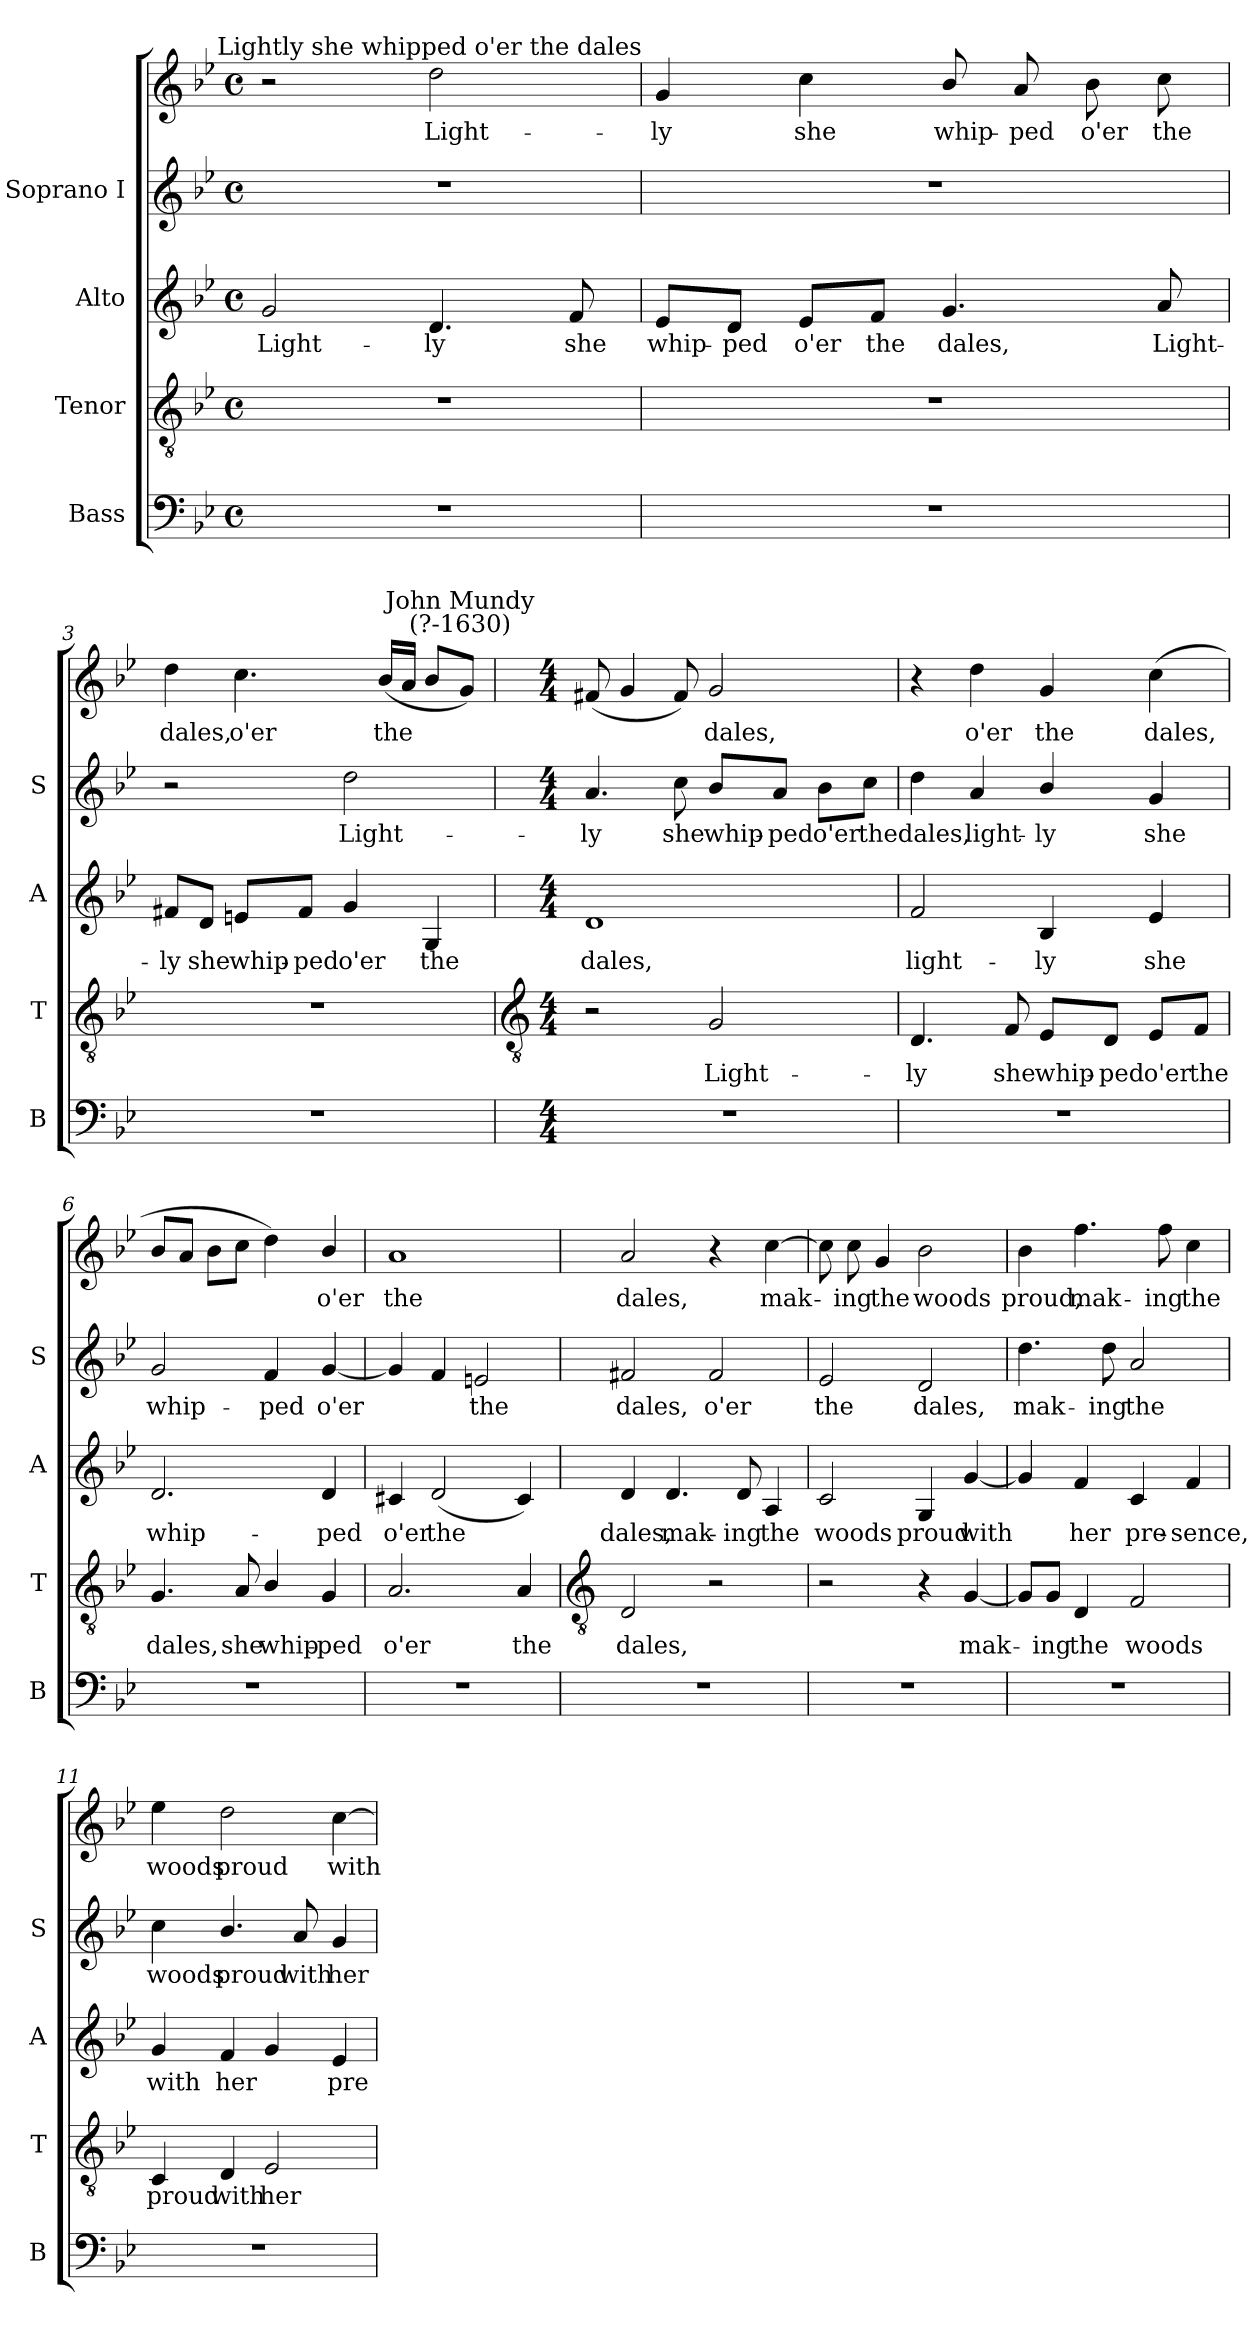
**kern	**kern	**text	**kern	**text	**kern	**text	**kern	**text
*part4	*part3	*part3	*part2	*part2	*part1	*part1	*part1	*part1
*staff5	*staff4	*staff4	*staff3	*staff3	*staff2	*staff2	*staff1	*staff1
*I"Bass	*I"Tenor	*	*I"Alto	*	*I"Soprano I	*	*	*
*I'B	*I'T	*	*I'A	*	*I'S	*	*	*
*clefF4	*clefGv2	*	*clefG2	*	*clefG2	*	*clefG2	*
*k[b-e-]	*k[b-e-]	*	*k[b-e-]	*	*k[b-e-]	*	*k[b-e-]	*
*B-:	*B-:	*	*B-:	*	*B-:	*	*B-:	*
*M4/4	*M4/4	*	*M4/4	*	*M4/4	*	*M4/4	*
*met(c)	*met(c)	*	*met(c)	*	*met(c)	*	*met(c)	*
=1	=1	=1	=1	=1	=1	=1	=1	=1
!	!	!	!	!LO:LY:b	!	!	!	!
1r	1r	.	2g	Light-	1r	.	2r	.
!	!	!	!	!	!	!	!LO:TX:a:cj:t=Lightly she whipped o'er the dales	!
!	!	!	!	!LO:LY:b	!	!	!	!LO:LY:b
.	.	.	4.d	-ly	.	.	2dd	Light-
!	!	!	!	!LO:LY:b	!	!	!	!
.	.	.	8f	she	.	.	.	.
=2	=2	=2	=2	=2	=2	=2	=2	=2
!	!	!	!	!LO:LY:b	!	!	!	!LO:LY:b
1r	1r	.	8e-/L	whip-	1r	.	4g	-ly
!	!	!	!	!LO:LY:b	!	!	!	!
.	.	.	8d/J	-ped	.	.	.	.
!	!	!	!	!LO:LY:b	!	!	!	!LO:LY:b
.	.	.	8e-/L	o'er	.	.	4cc	she
!	!	!	!	!LO:LY:b	!	!	!	!
.	.	.	8f/J	the	.	.	.	.
!	!	!	!	!LO:LY:b	!	!	!	!LO:LY:b
.	.	.	4.g	dales,	.	.	8b-/	whip-
!	!	!	!	!	!	!	!	!LO:LY:b
.	.	.	.	.	.	.	8a	-ped
!	!	!	!	!	!	!	!	!LO:LY:b
.	.	.	.	.	.	.	8b-	o'er
!	!	!	!	!LO:LY:b	!	!	!	!LO:LY:b
.	.	.	8a	Light-	.	.	8cc	the
=3	=3	=3	=3	=3	=3	=3	=3	=3
!	!	!	!	!LO:LY:b	!	!	!	!LO:LY:b
1r	1r	.	8f#X/L	-ly	2r	.	4dd	dales,
!	!	!	!	!LO:LY:b	!	!	!	!
.	.	.	8d/J	she	.	.	.	.
!	!	!	!	!LO:LY:b	!	!	!	!LO:LY:b
.	.	.	8en/L	whip-	.	.	4.cc	o'er
!	!	!	!	!LO:LY:b	!	!	!	!
.	.	.	8f#/J	-ped	.	.	.	.
!	!	!	!	!LO:LY:b	!	!LO:LY:b	!	!
.	.	.	4g	o'er	2dd	Light-	.	.
!	!	!	!	!	!	!	!	!LO:LY:b
.	.	.	.	.	.	.	(<16b-LL	the
.	.	.	.	.	.	.	16aJJ	.
!	!	!	!	!LO:LY:b	!	!	!	!
.	.	.	4G	the	.	.	8b-L	.
!	!	!	!	!	!	!	!LO:TX:a:cj:t=John Mundy\n(?-1630)	!
.	.	.	.	.	.	.	8gJ)	.
!!LO:LB:g=z
=4	=4	=4	=4	=4	=4	=4	=4	=4
*	*clefGv2	*	*	*	*	*	*	*
*M4/4	*M4/4	*	*M4/4	*	*M4/4	*	*M4/4	*
!	!	!	!	!LO:LY:b	!	!LO:LY:b	!	!
1r	2r	.	1d	dales,	4.a	ly	(<8f#X	.
.	.	.	.	.	.	.	4g	.
!	!	!	!	!	!	!LO:LY:b	!	!
.	.	.	.	.	8cc	she	8f#)	.
!	!	!LO:LY:b	!	!	!	!LO:LY:b	!	!LO:LY:b
.	2G	Light-	.	.	8b-/L	whip-	2g	-dales,
!	!	!	!	!	!	!LO:LY:b	!	!
.	.	.	.	.	8a/J	-ped	.	.
!	!	!	!	!	!	!LO:LY:b	!	!
.	.	.	.	.	8b-\L	o'er	.	.
!	!	!	!	!	!	!LO:LY:b	!	!
.	.	.	.	.	8cc\J	the	.	.
=5	=5	=5	=5	=5	=5	=5	=5	=5
!	!	!LO:LY:b	!	!LO:LY:b	!	!LO:LY:b	!	!
1r	4.D	-ly	2f	light-	4dd	dales,	4r	.
!	!	!	!	!	!	!LO:LY:b	!	!LO:LY:b
.	.	.	.	.	4a	light-	4dd	o'er
!	!	!LO:LY:b	!	!	!	!	!	!
.	8F	she	.	.	.	.	.	.
!	!	!LO:LY:b	!	!LO:LY:b	!	!LO:LY:b	!	!LO:LY:b
.	8E-/L	whip-	4B-	-ly	4b-/	-ly	4g	the
!	!	!LO:LY:b	!	!	!	!	!	!
.	8D/J	-ped	.	.	.	.	.	.
!	!	!LO:LY:b	!	!LO:LY:b	!	!LO:LY:b	!	!LO:LY:b
.	8E-/L	o'er	4e-	she	4g	she	(>4cc	dales,
!	!	!LO:LY:b	!	!	!	!	!	!
.	8F/J	the	.	.	.	.	.	.
=6	=6	=6	=6	=6	=6	=6	=6	=6
!	!	!LO:LY:b	!	!LO:LY:b	!	!LO:LY:b	!	!
1r	4.G	dales,	2.d	whip-	2g	whip-	8b-L	.
.	.	.	.	.	.	.	8aJ	.
.	.	.	.	.	.	.	8b-L	.
!	!	!LO:LY:b	!	!	!	!	!	!
.	8A	she	.	.	.	.	8ccJ	.
!	!	!LO:LY:b	!	!	!	!LO:LY:b	!	!
.	4B-/	whip-	.	.	4f	-ped	4dd)	.
!	!	!LO:LY:b	!	!LO:LY:b	!	!LO:LY:b	!	!LO:LY:b
.	4G	-ped	4d	-ped	[4g	o'er	4b-/	o'er
=7	=7	=7	=7	=7	=7	=7	=7	=7
!	!	!LO:LY:b	!	!LO:LY:b	!	!	!	!LO:LY:b
1r	2.A	o'er	4c#X	o'er	4g]	.	1a	the
!	!	!	!	!LO:LY:b	!	!	!	!
.	.	.	(<2d	the	4f	.	.	.
!	!	!	!	!	!	!LO:LY:b	!	!
.	.	.	.	.	2en	the	.	.
!	!	!LO:LY:b	!	!	!	!	!	!
.	4A	the	4c#)	.	.	.	.	.
!!LO:LB:g=z
=8	=8	=8	=8	=8	=8	=8	=8	=8
*	*clefGv2	*	*	*	*	*	*	*
!	!	!LO:LY:b	!	!LO:LY:b	!	!LO:LY:b	!	!LO:LY:b
1r	2D	dales,	4d	dales,	2f#X	dales,	2a	dales,
!	!	!	!	!LO:LY:b	!	!	!	!
.	.	.	4.d	mak-	.	.	.	.
!	!	!	!	!	!	!LO:LY:b	!	!
.	2r	.	.	.	2f#	o'er	4r	.
!	!	!	!	!LO:LY:b	!	!	!	!
.	.	.	8d	-ing	.	.	.	.
!	!	!	!	!LO:LY:b	!	!	!	!LO:LY:b
.	.	.	4A	the	.	.	[4cc	mak-
=9	=9	=9	=9	=9	=9	=9	=9	=9
!	!	!	!	!LO:LY:b	!	!LO:LY:b	!	!
1r	2r	.	2c	woods	2e-	the	8cc]	.
!	!	!	!	!	!	!	!	!LO:LY:b
.	.	.	.	.	.	.	8cc	ing
!	!	!	!	!	!	!	!	!LO:LY:b
.	.	.	.	.	.	.	4g	the
!	!	!	!	!LO:LY:b	!	!LO:LY:b	!	!LO:LY:b
.	4r	.	4G	proud	2d	dales,	2b-	woods
!	!	!LO:LY:b	!	!LO:LY:b	!	!	!	!
.	[4G	mak-	[4g	with	.	.	.	.
=10	=10	=10	=10	=10	=10	=10	=10	=10
!	!	!	!	!	!	!LO:LY:b	!	!LO:LY:b
1r	8G/L]	.	4g]	.	4.dd	mak-	4b-	proud,
!	!	!LO:LY:b	!	!	!	!	!	!
.	8G/J	ing	.	.	.	.	.	.
!	!	!LO:LY:b	!	!LO:LY:b	!	!	!	!LO:LY:b
.	4D	the	4f	her	.	.	4.ff	mak-
!	!	!	!	!	!	!LO:LY:b	!	!
.	.	.	.	.	8dd	-ing	.	.
!	!	!LO:LY:b	!	!LO:LY:b	!	!LO:LY:b	!	!
.	2F	woods	4c	pre-	2a	the	.	.
!	!	!	!	!	!	!	!	!LO:LY:b
.	.	.	.	.	.	.	8ff	-ing
!	!	!	!	!LO:LY:b	!	!	!	!LO:LY:b
.	.	.	4f	-sence,	.	.	4cc	the
=11	=11	=11	=11	=11	=11	=11	=11	=11
!	!	!LO:LY:b	!	!LO:LY:b	!	!LO:LY:b	!	!LO:LY:b
1r	4C	proud	4g	with	4cc	woods	4ee-	woods
!	!	!LO:LY:b	!	!LO:LY:b	!	!LO:LY:b	!	!LO:LY:b
.	4D	with	4f	her	4.b-/	proud	2dd	proud
!	!	!LO:LY:b	!	!	!	!	!	!
.	2E-	her	4g	.	.	.	.	.
!	!	!	!	!	!	!LO:LY:b	!	!
.	.	.	.	.	8a	with	.	.
!	!	!	!	!LO:LY:b	!	!LO:LY:b	!	!LO:LY:b
.	.	.	4e-	pre-	4g	her	[4cc	with
=	=	=	=	=	=	=	=	=
*-	*-	*-	*-	*-	*-	*-	*-	*-
